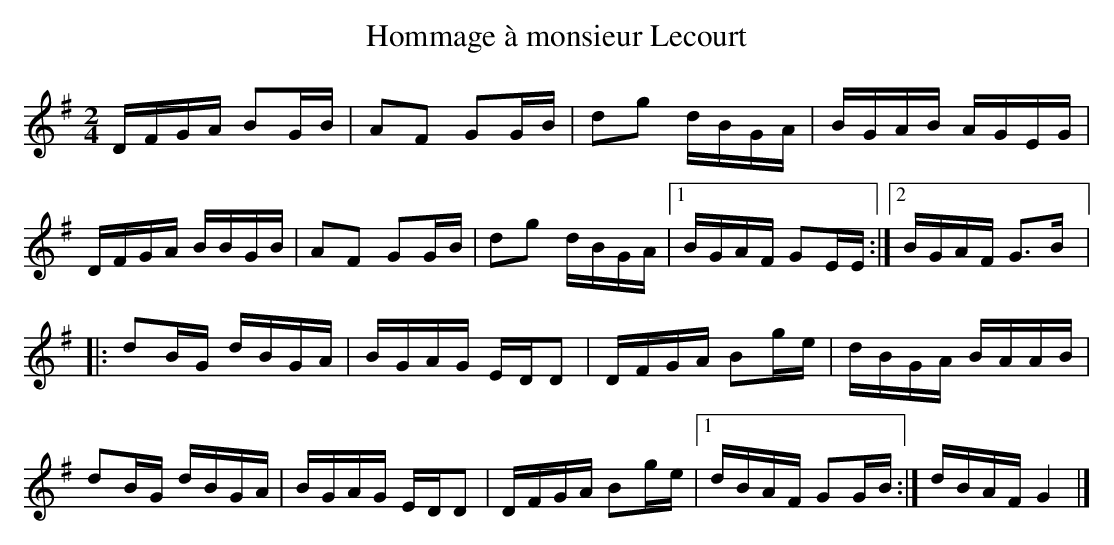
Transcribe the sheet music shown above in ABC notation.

X:1
T:Hommage à monsieur Lecourt
M:2/4
L:1/16
K:G
DFGA B2GB | A2F2 G2GB | d2g2 dBGA | BGAB AGEG |
DFGA BBGB | A2F2 G2GB | d2g2 dBGA |1 BGAF G2EE :|2 BGAF G3B |:
d2BG dBGA | BGAG EDD2 | DFGA B2ge | dBGA BAAB |
d2BG dBGA | BGAG EDD2 | DFGA B2ge |1 dBAF G2GB :| dBAF G4 |]
